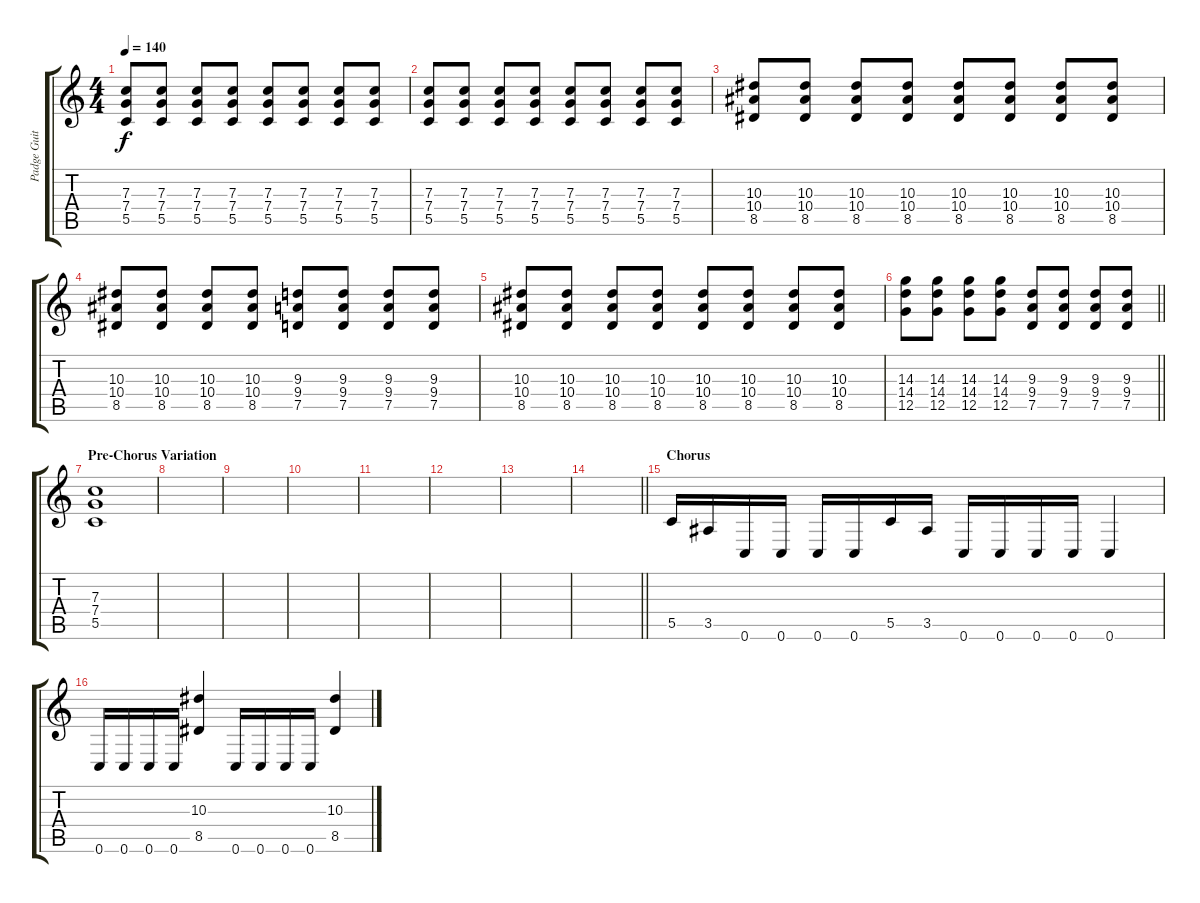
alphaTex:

\track ("Padge Guitar" "Padge Guit") {instrument distortionguitar}
\staff {score tabs}
\tuning (D4 A3 F3 C3 G2 C2) {hide}
\ts (4 4)
\tempo 140
\clef g2
\ks c
(7.3 7.4 5.5).8{dy f} (7.3 7.4 5.5).8 (7.3 7.4 5.5).8 (7.3 7.4 5.5).8 (7.3 7.4 5.5).8 (7.3 7.4 5.5).8 (7.3 7.4 5.5).8 (7.3 7.4 5.5).8 |
(7.3 7.4 5.5).8 (7.3 7.4 5.5).8 (7.3 7.4 5.5).8 (7.3 7.4 5.5).8 (7.3 7.4 5.5).8 (7.3 7.4 5.5).8 (7.3 7.4 5.5).8 (7.3 7.4 5.5).8 |
(10.3 10.4 8.5).8 (10.3 10.4 8.5).8 (10.3 10.4 8.5).8 (10.3 10.4 8.5).8 (10.3 10.4 8.5).8 (10.3 10.4 8.5).8 (10.3 10.4 8.5).8 (10.3 10.4 8.5).8 |
(10.3 10.4 8.5).8 (10.3 10.4 8.5).8 (10.3 10.4 8.5).8 (10.3 10.4 8.5).8 (9.3 9.4 7.5).8 (9.3 9.4 7.5).8 (9.3 9.4 7.5).8 (9.3 9.4 7.5).8 |
(10.3 10.4 8.5).8 (10.3 10.4 8.5).8 (10.3 10.4 8.5).8 (10.3 10.4 8.5).8 (10.3 10.4 8.5).8 (10.3 10.4 8.5).8 (10.3 10.4 8.5).8 (10.3 10.4 8.5).8 |
\barLineRight lightlight
(14.3 14.4 12.5).8 (14.3 14.4 12.5).8 (14.3 14.4 12.5).8 (14.3 14.4 12.5).8 (9.3 9.4 7.5).8 (9.3 9.4 7.5).8 (9.3 9.4 7.5).8 (9.3 9.4 7.5).8 |
\section ("" "Pre-Chorus Variation")
(7.3 7.4 5.5).1{volume 0} |
|
|
|
|
|
|
\barLineRight lightlight
|
\section ("" "Chorus")
5.5.16{volume 13} 3.5.16 0.6.16 0.6.16 0.6.16 0.6.16 5.5.16 3.5.16 0.6.16 0.6.16 0.6.16 0.6.16 0.6.4 |
0.6.16 0.6.16 0.6.16 0.6.16 (10.3 8.5).4 0.6.16 0.6.16 0.6.16 0.6.16 (10.3 8.5).4
